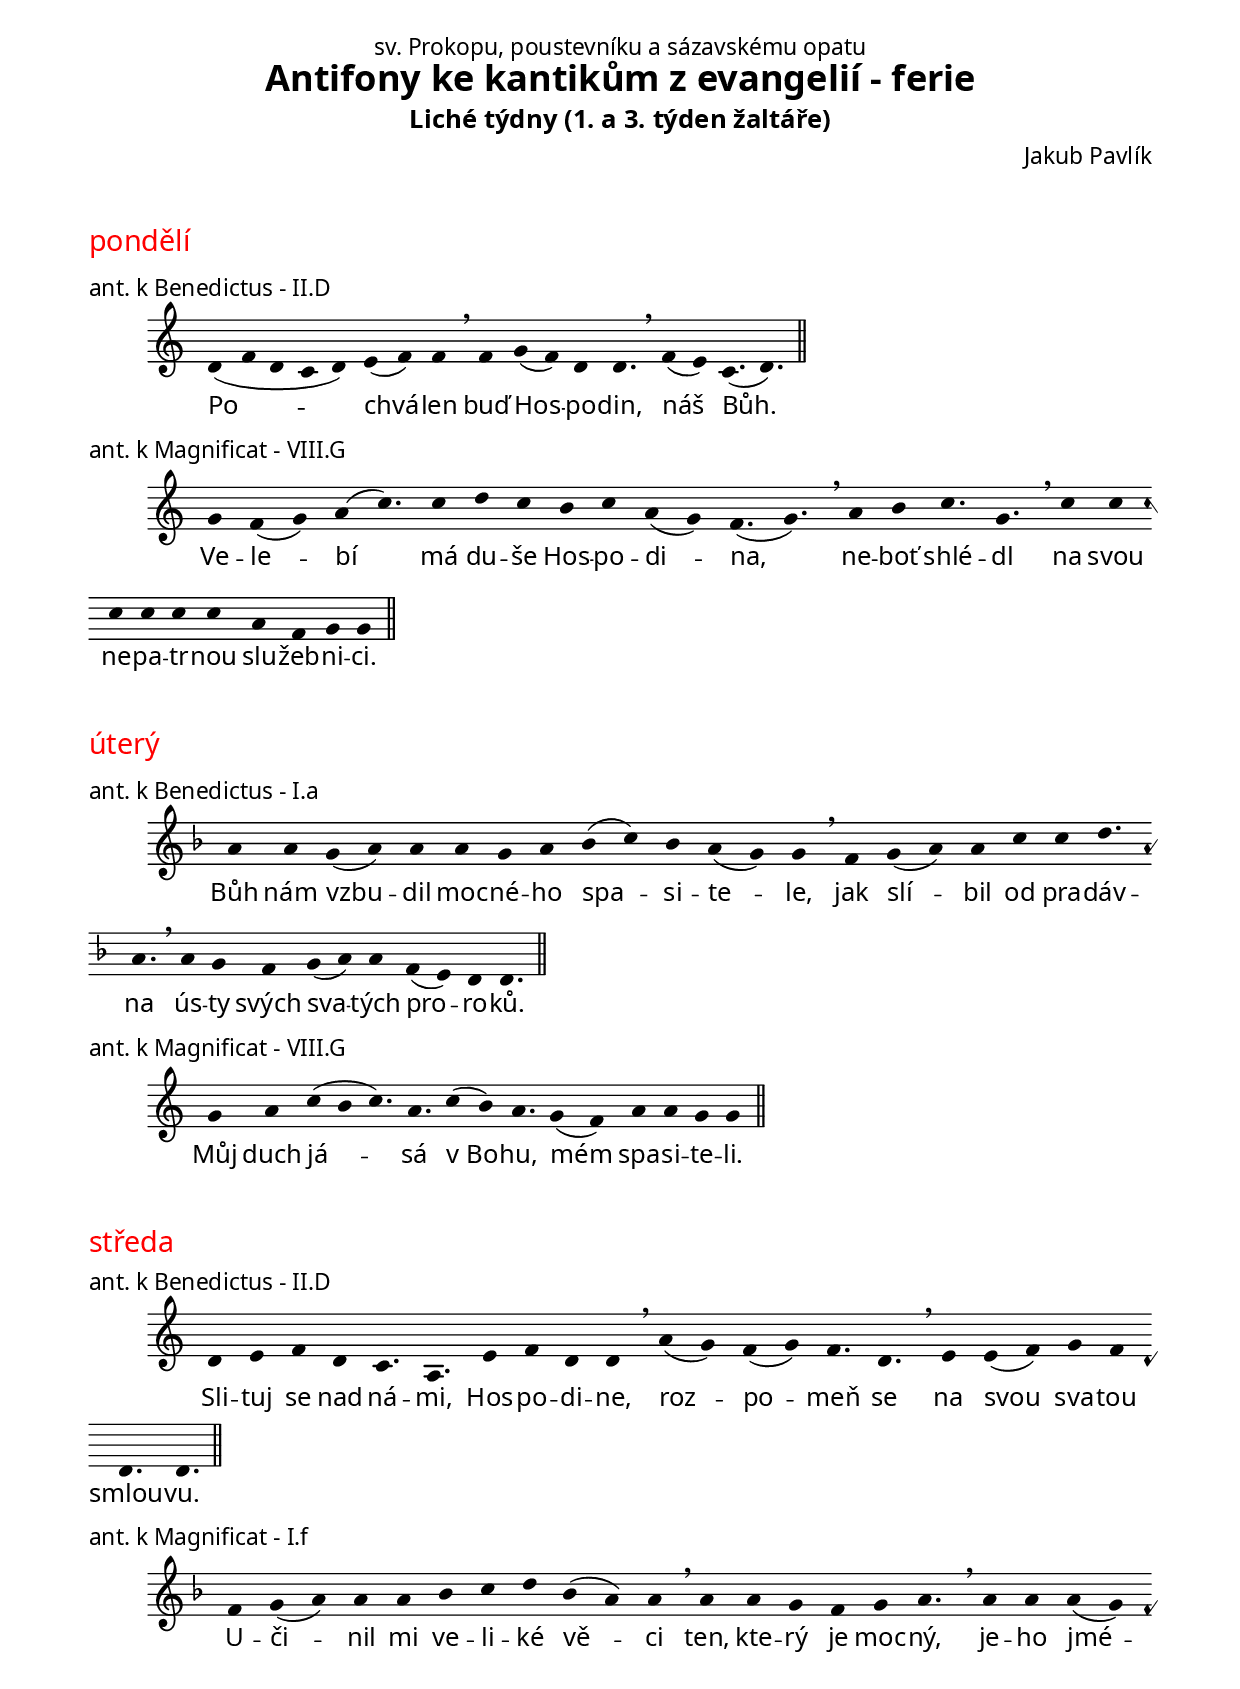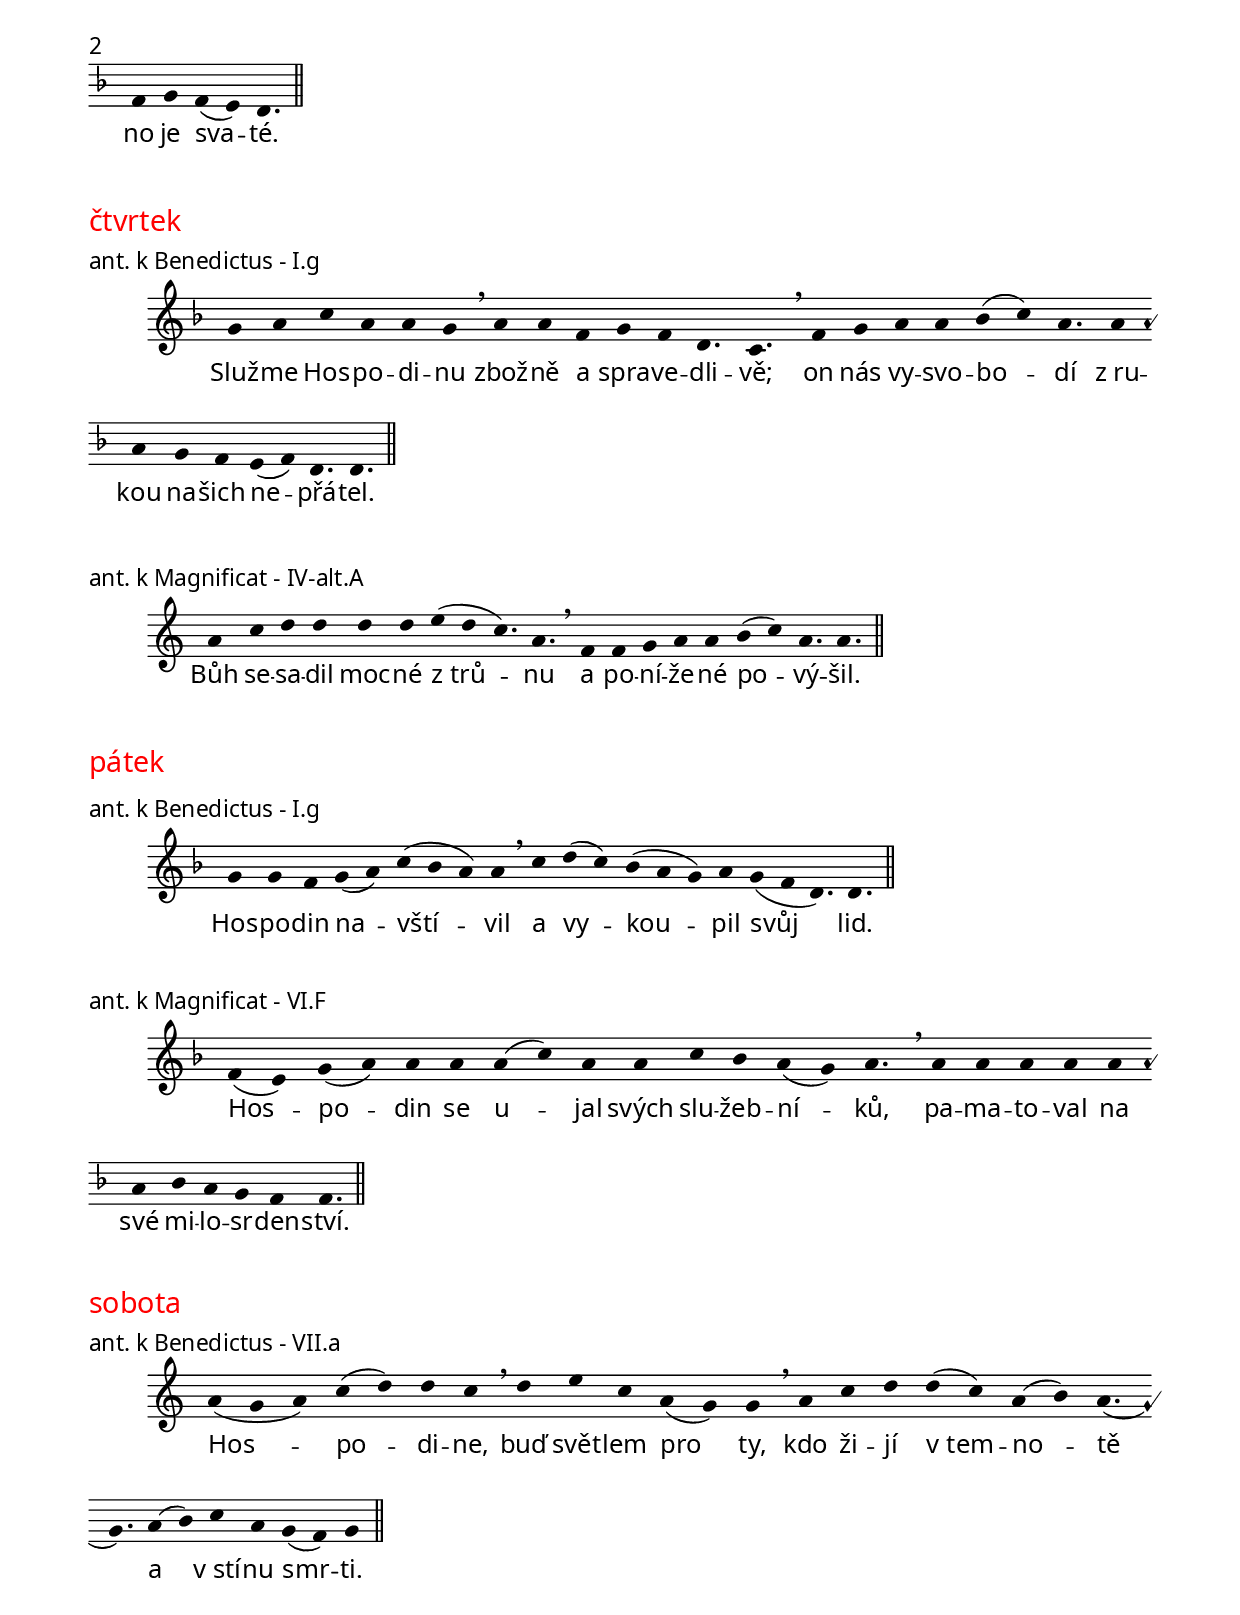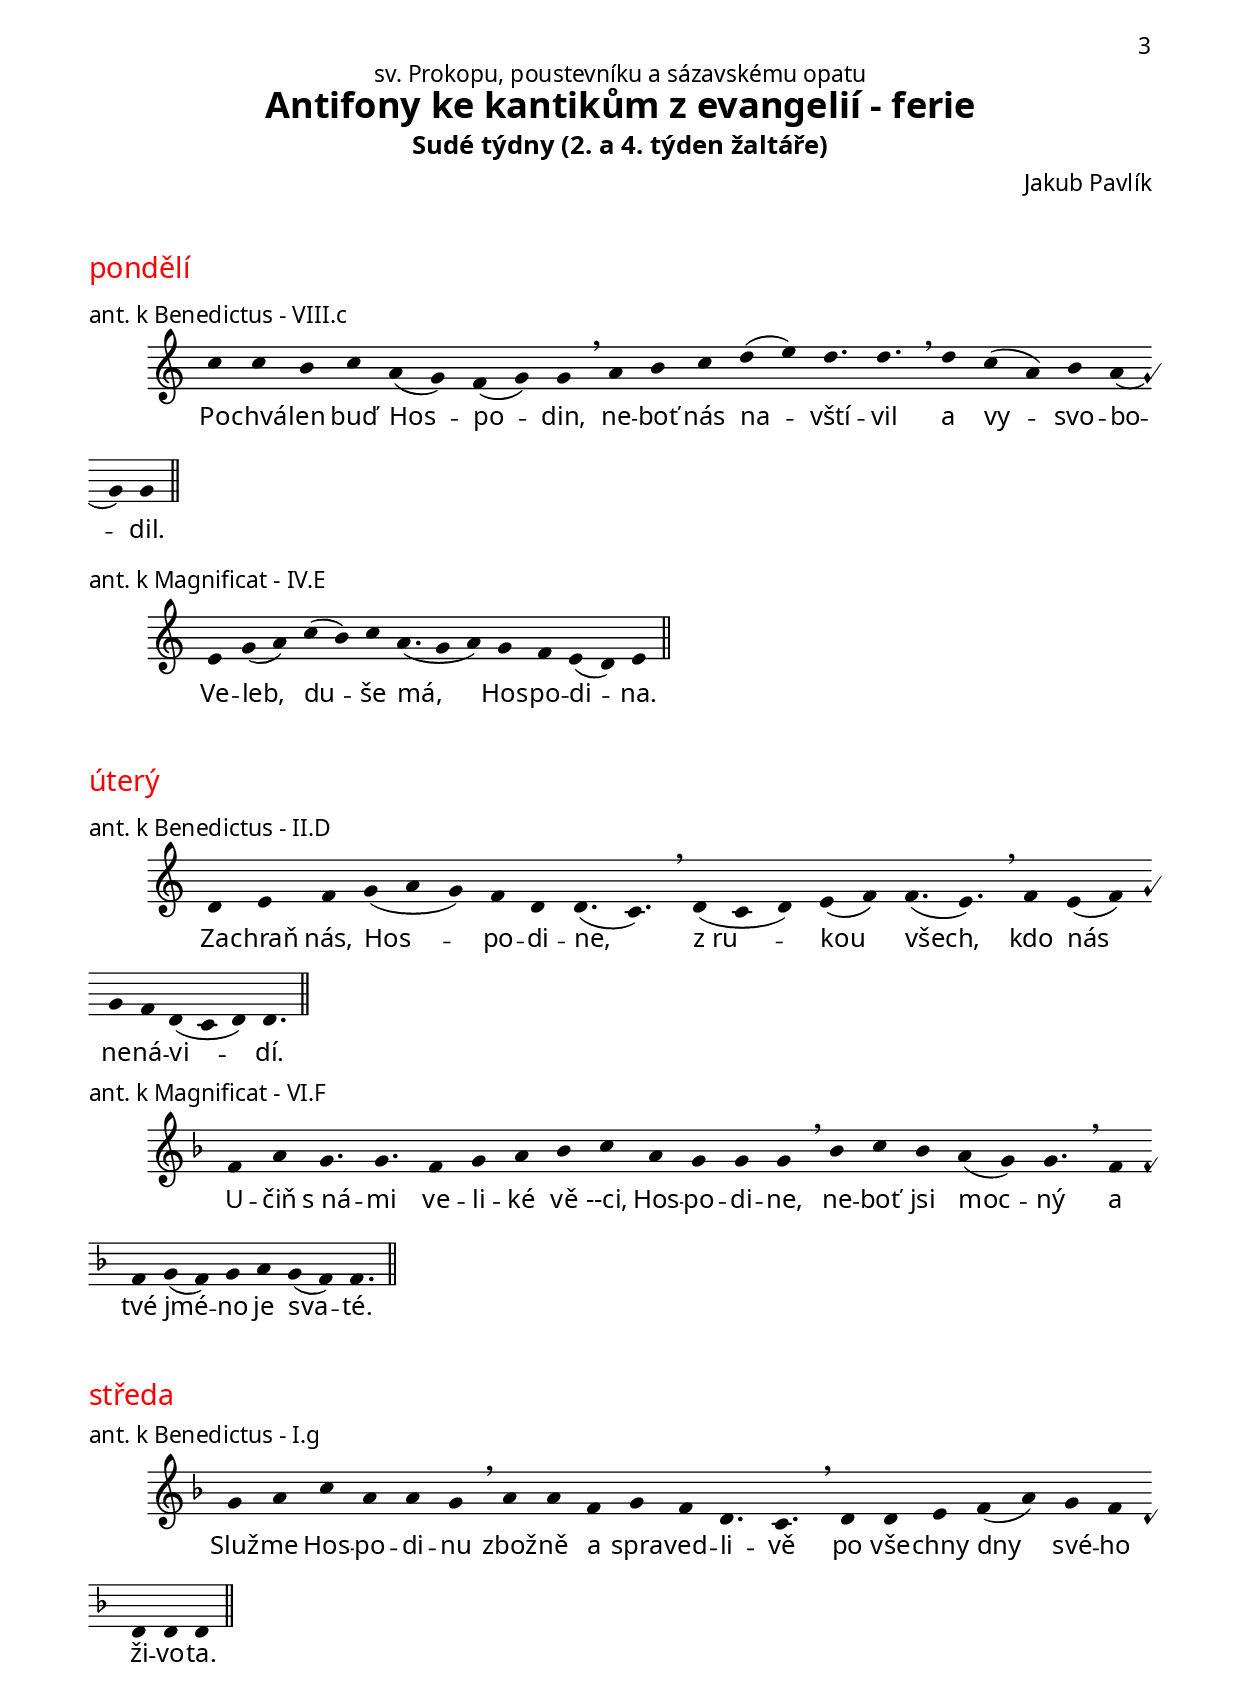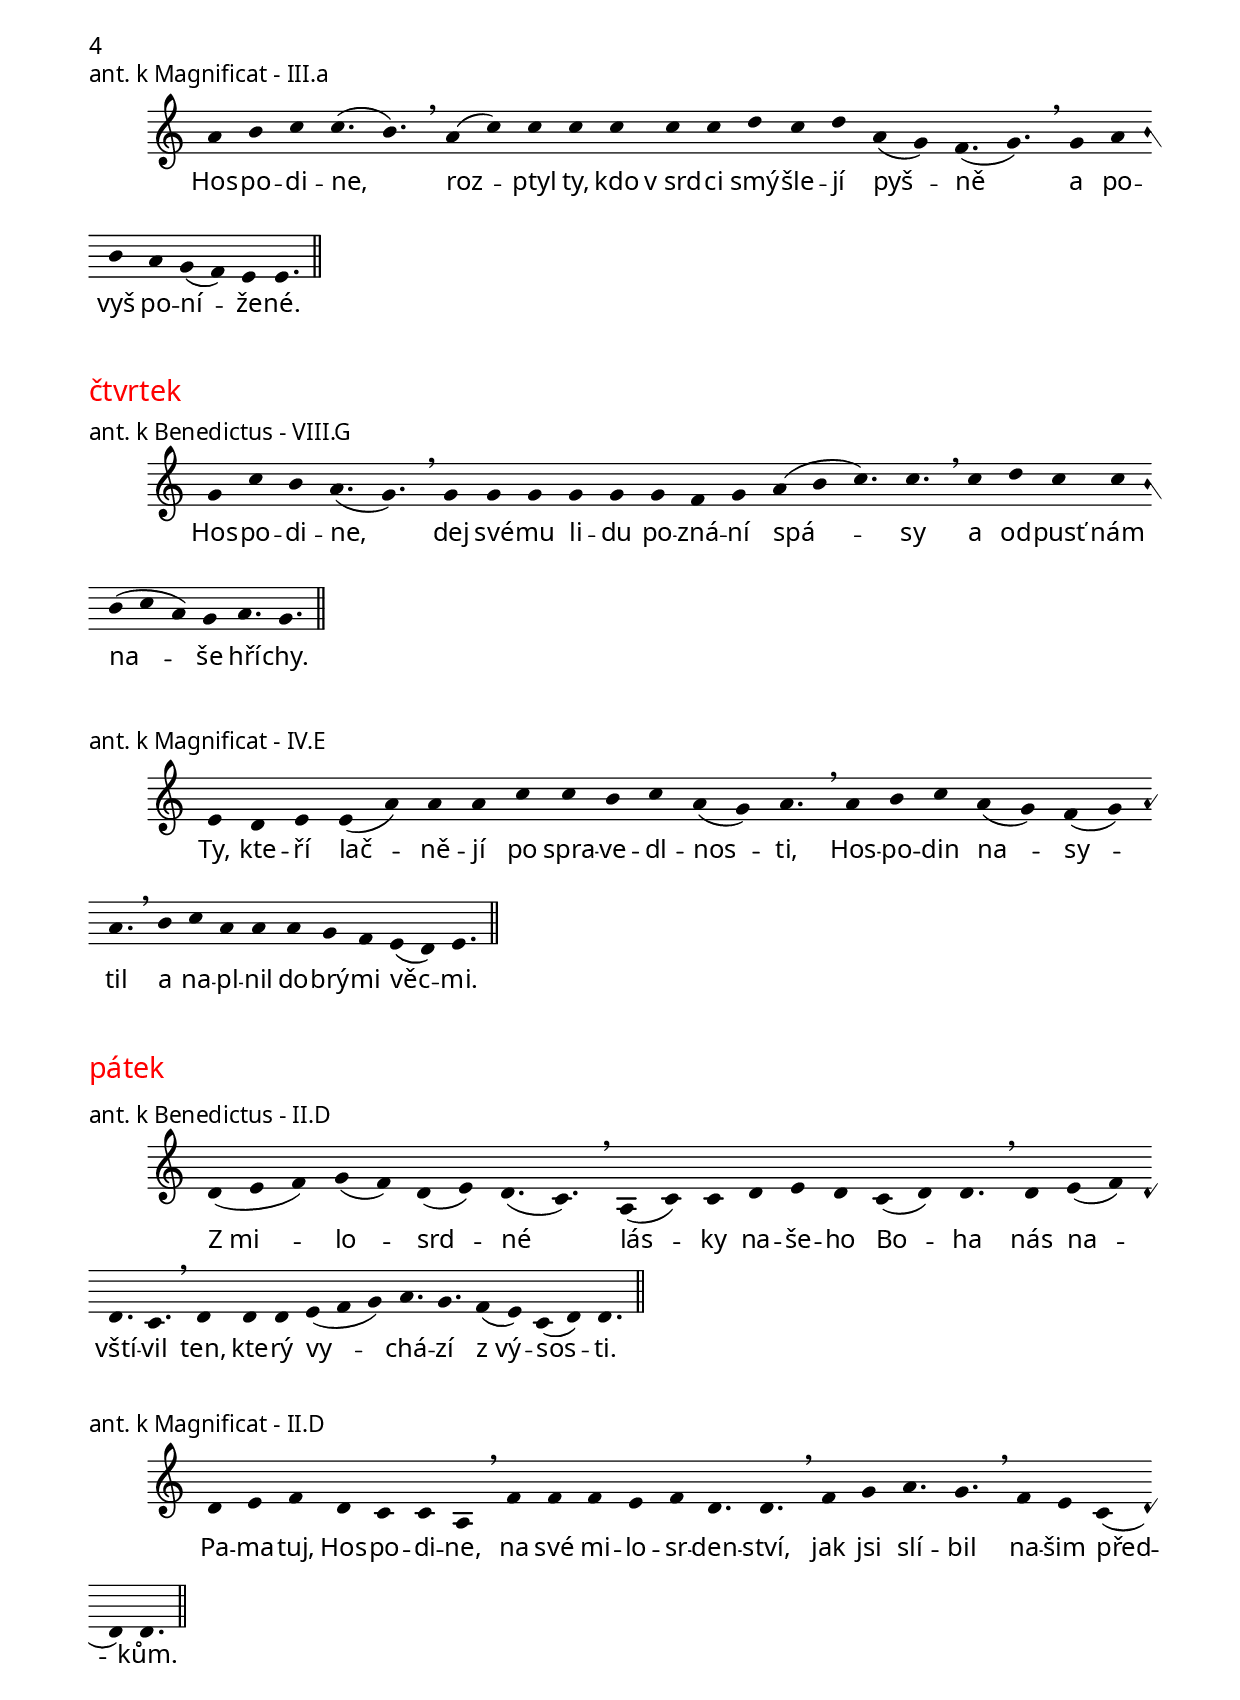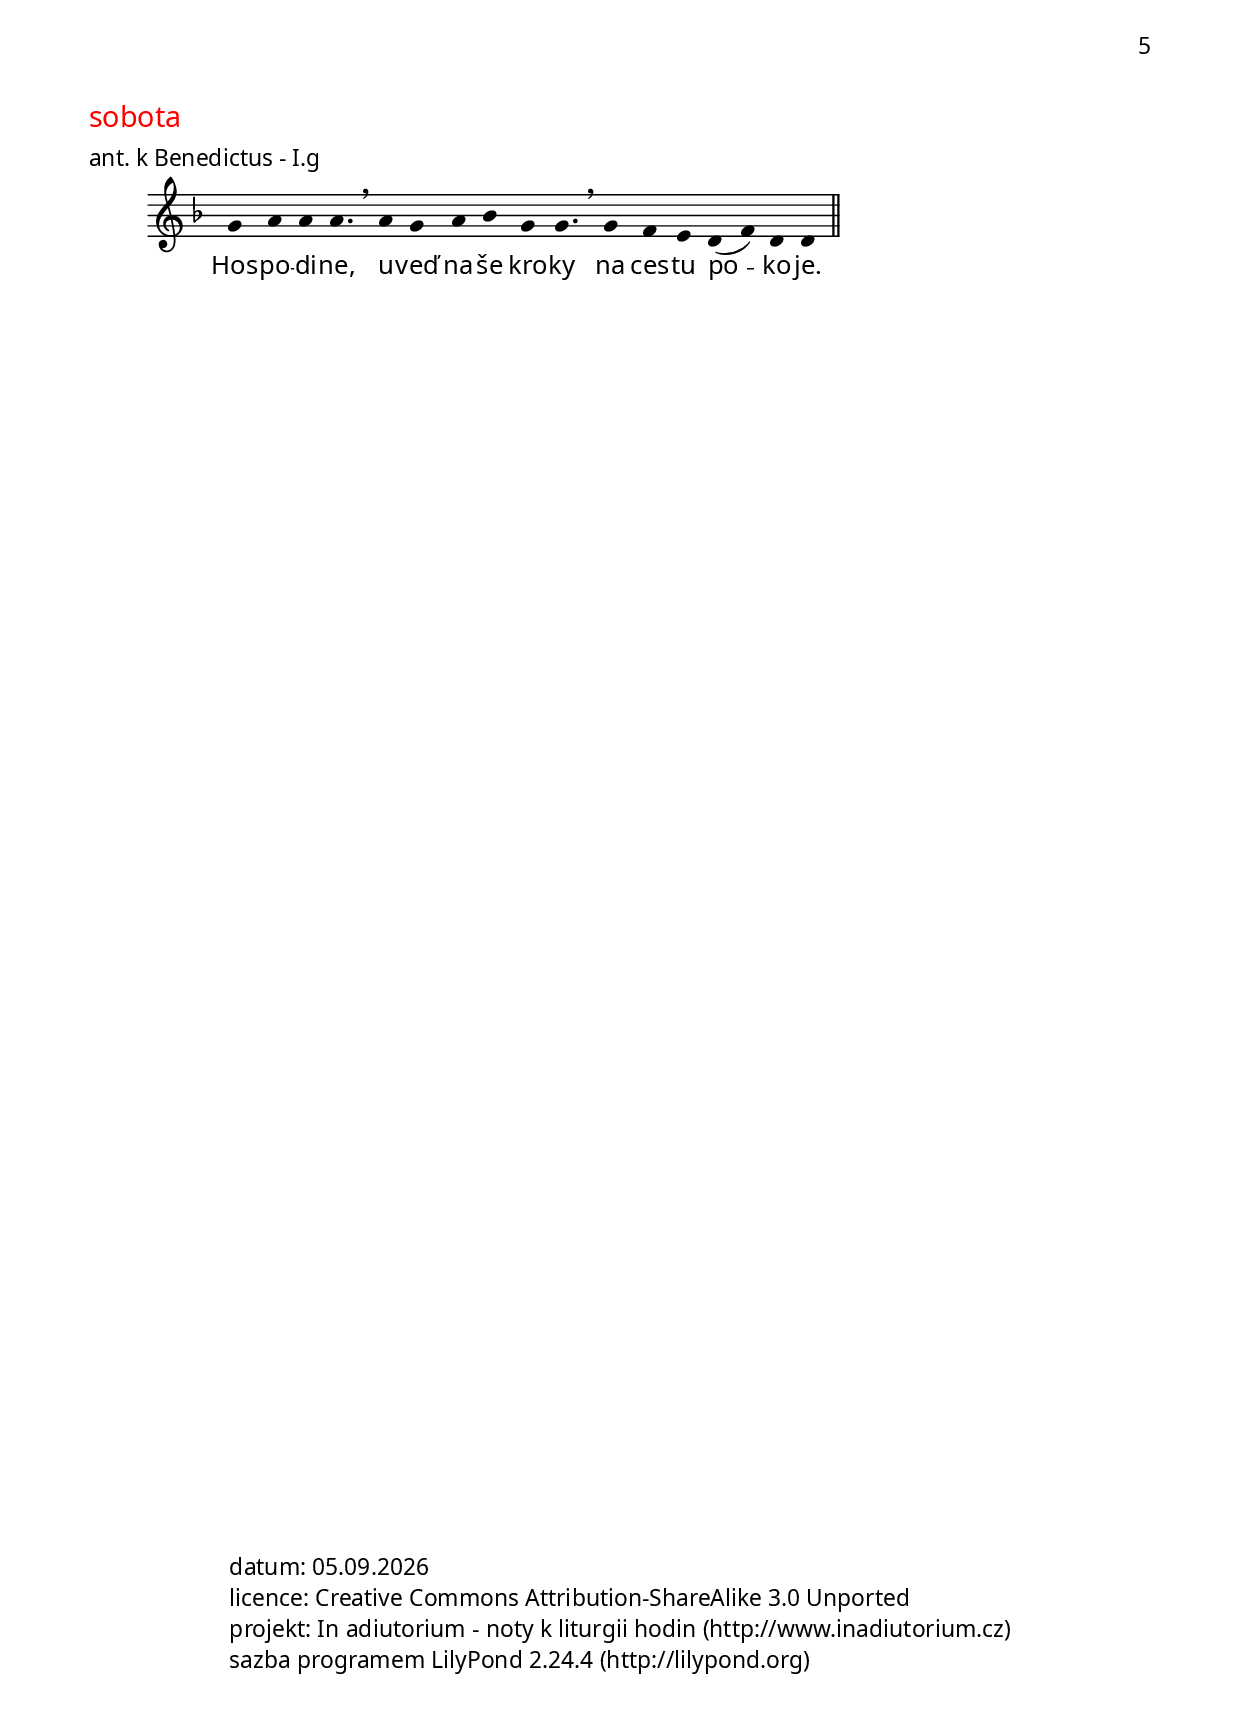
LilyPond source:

\version "2.12.3"

\header {
  title = "Antifony ke kantikům z evangelií - ferie"
  composer = "Jakub Pavlík"
  dedication = "sv. Prokopu, poustevníku a sázavskému opatu"
}

#(define-markup-command (nadpisDen layout props obsah)(markup?)
   "Novy den - vycentrovany vyrazny nadpis na nove strance"
   (interpret-markup layout props
		     (markup #:bold
			     #:huge 
			     #:with-color #'red obsah)))

\include "spolecne.ly"

% dvoutýdenní cyklus feriálních antifon ke kantikům z evangelií

% LICHE TYDNY -------------------------------------------------

% pondeli

tIpondeliAntBenedictus = \score {
  \relative c' {
    \choralniRezim
    d4( f d c d) e( f) f \breathe
    f g( f) d d4. \breathe
    f4( e) c4.( d) \bar "||"
  }
  \addlyrics {
    Po -- chvá -- len buď Hos -- po -- din, náš Bůh.
  }
  \header {
    piece = "ant. k Benedictus - II.D"
  }
}

tIpondeliAntMagnificat = \score {
  \relative c'' {
    \choralniRezim
    g4 f( g) a( c4.) c4 d c b c a( g) f4.( g) \breathe
    a4 b c4. g \breathe
    c4 c c c c c a f g g \bar "||"
  }
  \addlyrics {
    Ve -- le -- bí má du -- še Hos -- po -- di -- na,
    ne -- boť shlé -- dl na svou ne -- pa -- tr -- nou slu -- žeb -- ni -- ci.
  }
  \header {
    piece = "ant. k Magnificat - VIII.G"
  }
}

% utery

tIuteryAntBenedictus = \score {
  \relative c'' {
    \choralniRezim
    \key f \major
    a4 a g( a) a a g a bes( c) bes a( g) g \breathe
    f g( a) a c c d4. a \breathe
    a4 g f g( a) a f( e) d d4. \bar "||"
  }
  \addlyrics {
    Bůh nám vzbu -- dil moc -- né -- ho spa -- si -- te -- le,
    jak slí -- bil od pra -- dáv -- na ús -- ty svých sva -- tých
    pro -- ro -- ků.
  }
  \header {
    piece = "ant. k Benedictus - I.a"
  }
}

tIuteryAntMagnificat = \score {
  \relative c'' {
    \choralniRezim
    g4 a c( b c4.) a4. c4( b) a4. g4( f) a a g g \bar "||"
  }
  \addlyrics {
    Můj duch já -- sá v_Bo -- hu, mém spa -- si -- te -- li.
  }
  \header {
    piece = "ant. k Magnificat - VIII.G"
  }
}

% streda

tIstredaAntBenedictus = \score {
  \relative c' {
    \choralniRezim
    d4 e f d c4. a e'4 f d d \breathe
    a'( g) f( g) f4. d \breathe
    e4 e( f) g f d4. d \bar "||"
  }
  \addlyrics {
    Sli -- tuj se nad ná -- mi, Hos -- po -- di -- ne,
    roz -- po -- meň se 
    na svou sva -- tou smlou -- vu.
  }
  \header {
    piece = "ant. k Benedictus - II.D"
  }
}

tIstredaAntMagnificat = \score {
  \relative c' {
    \choralniRezim
    \key f\major
    f4 g( a) a a bes c d bes( a) a \breathe
    a a g f g a4. \breathe
    a4 a a( g) f g f( e) d4. \bar "||"
  }
  \addlyrics {
    U -- či -- nil mi ve -- li -- ké vě -- ci
    ten, kte -- rý je moc -- ný,
    je -- ho jmé -- no je sva -- té.
  }
  \header {
    piece = "ant. k Magnificat - I.f"
  }
}

% ctvrtek

tIctvrtekAntBenedictus = \score {
  \relative c'' {
    \choralniRezim
    \key f\major
    g4 a c a a g \breathe
    a a f g f d4. c \breathe
    f4 g a a bes( c) a4.
    a4 a g f e( f) d4. d \bar "||"
  }
  \addlyrics {
    Služ -- me Hos -- po -- di -- nu
    zbož -- ně a spra -- ve -- dli -- vě;
    on nás vy -- svo -- bo -- dí
    z_ru -- kou na -- šich ne -- přá -- tel.
  }
  \header {
    piece = "ant. k Benedictus - I.g"
  }
}

tIctvrtekAntMagnificat = \score {
  \relative c'' {
    \choralniRezim
    a4 c d d d d e( d c4.) a \breathe
    f4 f g a a b( c) a4. a \bar "||"
  }
  \addlyrics {
    Bůh se -- sa -- dil moc -- né z_trů -- nu
    a po -- ní -- že -- né po -- vý -- šil.
  }
  \header {
    piece = "ant. k Magnificat - IV-alt.A"
  }
}

% patek

tIpatekAntBenedictus = \score {
  \relative c'' {
    \choralniRezim
    \key f\major
    g4 g f g( a)  c( bes a) a \breathe
    c4 d( c) bes( a g) a g( f d4.) d \bar "||"
  }
  \addlyrics {
    Hos -- po -- din na -- vští -- vil a vy -- kou -- pil svůj lid.
  }
  \header {
    piece = "ant. k Benedictus - I.g"
  }
}

tIpatekAntMagnificat = \score {
  \relative c' {
    \choralniRezim
    \key f\major
    f4( e) g( a) a a a( c) a a c bes a( g) a4. \breathe
    a4 a a a a a bes a g f f4. \bar "||"
  }
  \addlyrics {
    Hos -- po -- din se u -- jal svých slu -- žeb -- ní -- ků,
    pa -- ma -- to -- val na své mi -- lo -- sr -- den -- ství.
  }
  \header {
    piece = "ant. k Magnificat - VI.F"
  }
}

% sobota

tIsobotaAntBenedictus = \score {
  \relative c'' {
    \choralniRezim
    a4( g a) c( d) d c \breathe
    d4 e c a( g) g \breathe
    a4 c d d( c) a( b) a4.( g) a4( b) c a g( f) g \bar "||"
  }
  \addlyrics {
    Hos -- po -- di -- ne, buď svět -- lem pro ty,
    kdo ži -- jí v_tem -- no -- tě a v_stí -- nu smr -- ti.
  }
  \header {
    piece = "ant. k Benedictus - VII.a"
  }
}

% SUDE TYDNY -----------------------------------------------

% pondeli

tIIpondeliAntBenedictus = \score {
  \relative c'' {
    \choralniRezim
    c4 c b c a( g) f( g) g \breathe
    a b c d( e) d4. d \breathe 
    d4 c( a) b a( g) g \bar "||"
  }
  \addlyrics {
    Po -- chvá -- len buď Hos -- po -- din,
    ne -- boť nás na -- vští -- vil a vy -- svo -- bo -- dil.
  }
  \header {
    piece = "ant. k Benedictus - VIII.c"
  }
}

tIIpondeliAntMagnificat = \score {
  \relative c' {
    \choralniRezim
    e4 g( a) c( b) c a4.( g4 a) g f e( d) e \bar "||"
  }
  \addlyrics {
    Ve -- leb, du -- še má, Hos -- po -- di -- na.
  }
  \header {
    piece = "ant. k Magnificat - IV.E"
  }
}

% utery

tIIuteryAntBenedictus = \score {
  \relative c' {
    \choralniRezim
    d4 e f g( a g) f d d4.( c) \breathe
    d4( c d) e( f) f4.( e) \breathe
    f4 e( f) g f d( c d) d4. \bar "||"
  }
  \addlyrics {
    Za -- chraň nás, Hos -- po -- di -- ne,
    z_ru -- kou všech, kdo nás ne -- ná -- vi -- dí.
  }
  \header {
    piece = "ant. k Benedictus - II.D"
  }
}

tIIuteryAntMagnificat = \score {
  \relative c' {
    \choralniRezim
    \key f\major
    f4 a g4. g f4 g a bes c a  g g g \breathe
    bes c bes a( g) g4. \breathe
    f4 f g( f) g a g( f) f4. \bar "||"
  }
  \addlyrics {
    U -- čiň s_ná -- mi ve -- li -- ké vě --ci, Hos -- po -- di -- ne,
    ne -- boť jsi moc -- ný
    a tvé jmé -- no je sva -- té.
  }
  \header {
    piece = "ant. k Magnificat - VI.F"
  }
}

% streda

tIIstredaAntBenedictus = \score {
  \relative c'' {
    \choralniRezim
    \key f\major
    g4 a c a a g \breathe
    a a f g f d4. c \breathe
    d4 d e f( a) g f d d d \bar "||"
  }
  \addlyrics {
    Služ -- me Hos -- po -- di -- nu zbož -- ně a spra -- ved -- li -- vě
    po vše -- chny dny své -- ho ži -- vo -- ta.
  }
  \header {
    piece = "ant. k Benedictus - I.g"
  }
}

tIIstredaAntMagnificat = \score {
  \relative c'' {
    \choralniRezim
    a4 b c c4.( b) \breathe
    a4( c) c c c c c d c d a( g) f4.( g) \breathe
    g4 a b a g( f) e e4. \bar "||"
  }
  \addlyrics {
    Hos -- po -- di -- ne, roz -- ptyl ty, 
    kdo v_srd -- ci smý -- šle -- jí pyš -- ně
    a po -- vyš po -- ní -- že -- né.
  }
  \header {
    piece = "ant. k Magnificat - III.a"
  }
}

% ctvrtek

tIIctvrtekAntBenedictus = \score {
  \relative c'' {
    \choralniRezim
    g4 c b a4.( g) \breathe
    g4 g g g g g f g a( b c4.) c \breathe
    c4 d c c b( c a) g a4. g \bar "||"
  }
  \addlyrics {
    Hos -- po -- di -- ne, dej své -- mu li -- du po -- zná -- ní spá -- sy
    a od -- pusť nám na -- še hří -- chy.
  }
  \header {
    piece = "ant. k Benedictus - VIII.G"
  }
}

tIIctvrtekAntMagnificat = \score {
  \relative c' {
    \choralniRezim
    e4 d e e( a) a a c c b c a( g) a4. \breathe
    a4 b c a( g) f( g) a4. \breathe
    b4 c a a a g f e( d) e4. \bar "||"
  }
  \addlyrics {
    Ty, kte -- ří lač -- ně -- jí po spra -- ve -- dl -- nos -- ti,
    Hos -- po -- din na -- sy -- til a na -- pl -- nil do -- brý -- mi věc -- mi.
  }
  \header {
    piece = "ant. k Magnificat - IV.E"
  }
}

% patek

tIIpatekAntBenedictus = \score {
  \relative c' {
    \choralniRezim
    d4( e f) g( f) d( e) d4.( c) \breathe
    a4( c) c d e d c( d) d4. \breathe
    d4 e( f) d4. c \breathe
    d4 d d e( f g) a4. g f4( e) c( d) d4. \bar "||"
  }
  \addlyrics {
    Z_mi -- lo -- srd -- né lás -- ky na -- še -- ho Bo -- ha
    nás na -- vští -- vil ten, kte -- rý vy -- chá -- zí z_vý -- sos -- ti.
  }
  \header {
    piece = "ant. k Benedictus - II.D"
  }
}

tIIpatekAntMagnificat = \score {
  \relative c' {
    \choralniRezim
    d4 e f d c c a \breathe
    f' f f e f d4. d \breathe
    f4 g a4. g \breathe
    f4 e c( d) d4. \bar "||"
  }
  \addlyrics {
    Pa -- ma -- tuj, Hos -- po -- di -- ne,
    na své mi -- lo -- sr -- den -- ství,
    jak jsi slí -- bil na -- šim před -- kům.
  }
  \header {
    piece = "ant. k Magnificat - II.D"
  }
}

% sobota

tIIsobotaAntBenedictus = \score {
  \relative c'' {
    \choralniRezim
    \key f\major
    g4 a a a4. \breathe
    a4 g a bes g g4. \breathe
    g4 f e d( f) d d \bar "||"
  }
  \addlyrics {
    Hos -- po -- di -- ne, u -- veď na -- še kro -- ky 
    na ces -- tu po -- ko -- je.
  }
  \header {
    piece = "ant. k Benedictus - I.g"
  }
}


\bookpart {
  \header {
    subtitle = "Liché týdny (1. a 3. týden žaltáře)"
  }
  
  \markup\nadpisDen{"pondělí"}
  \score { \tIpondeliAntBenedictus }
  \score { \tIpondeliAntMagnificat }
  
  \markup\nadpisDen{"úterý"}
  \score { \tIuteryAntBenedictus }
  \score { \tIuteryAntMagnificat }
  
  \markup\nadpisDen{"středa"}
  \score { \tIstredaAntBenedictus }
  \score { \tIstredaAntMagnificat }
  
  \markup\nadpisDen{"čtvrtek"}
  \score { \tIctvrtekAntBenedictus }
  \score { \tIctvrtekAntMagnificat }
  
  \markup\nadpisDen{"pátek"}
  \score { \tIpatekAntBenedictus }
  \score { \tIpatekAntMagnificat }
  
  \markup\nadpisDen{"sobota"}
  \score { \tIsobotaAntBenedictus }
}

\bookpart {
  \header {
    subtitle = "Sudé týdny (2. a 4. týden žaltáře)"
  }
  
  \markup\nadpisDen{"pondělí"}
  \score { \tIIpondeliAntBenedictus }
  \score { \tIIpondeliAntMagnificat }
  
  \markup\nadpisDen{"úterý"}
  \score { \tIIuteryAntBenedictus }
  \score { \tIIuteryAntMagnificat }
  
  \markup\nadpisDen{"středa"}
  \score { \tIIstredaAntBenedictus }
  \score { \tIIstredaAntMagnificat }

  \markup\nadpisDen{"čtvrtek"}
  \score { \tIIctvrtekAntBenedictus }
  \score { \tIIctvrtekAntMagnificat }
  
  \markup\nadpisDen{"pátek"}
  \score { \tIIpatekAntBenedictus }
  \score { \tIIpatekAntMagnificat }
  
  \markup\nadpisDen{"sobota"}
  \score { \tIIsobotaAntBenedictus }
}